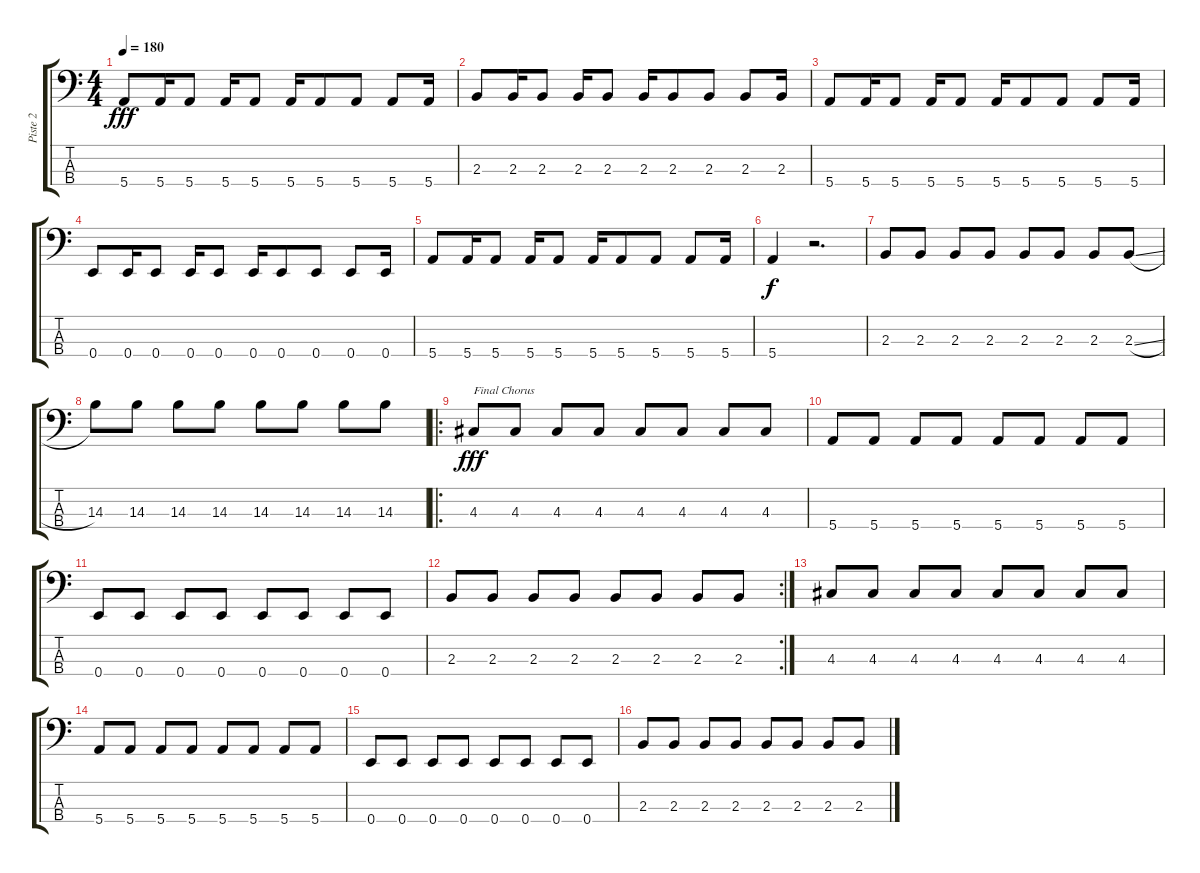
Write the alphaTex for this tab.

\track ("Piste 2" "Piste 2") {instrument electricbassfinger}
\staff {score tabs}
\tuning (G2 D2 A1 E1) {hide}
\ts (4 4)
\tempo 180
\clef f4
\ks c
5.4.8{dy fff} 5.4.16 5.4.8 5.4.16 5.4.8 5.4.16 5.4.8 5.4.8 5.4.8 5.4.16 |
2.3.8 2.3.16 2.3.8 2.3.16 2.3.8 2.3.16 2.3.8 2.3.8 2.3.8 2.3.16 |
5.4.8 5.4.16 5.4.8 5.4.16 5.4.8 5.4.16 5.4.8 5.4.8 5.4.8 5.4.16 |
0.4.8 0.4.16 0.4.8 0.4.16 0.4.8 0.4.16 0.4.8 0.4.8 0.4.8 0.4.16 |
5.4.8 5.4.16 5.4.8 5.4.16 5.4.8 5.4.16 5.4.8 5.4.8 5.4.8 5.4.16 |
5.4.4{dy f} r.2{d} |
2.3.8 2.3.8 2.3.8 2.3.8 2.3.8 2.3.8 2.3.8 2.3{sl}.8 |
14.3.8 14.3.8 14.3.8 14.3.8 14.3.8 14.3.8 14.3.8 14.3.8 |
\ro
4.3.8{txt "Final Chorus" dy fff} 4.3.8 4.3.8 4.3.8 4.3.8 4.3.8 4.3.8 4.3.8 |
5.4.8 5.4.8 5.4.8 5.4.8 5.4.8 5.4.8 5.4.8 5.4.8 |
0.4.8 0.4.8 0.4.8 0.4.8 0.4.8 0.4.8 0.4.8 0.4.8 |
\rc 2
2.3.8 2.3.8 2.3.8 2.3.8 2.3.8 2.3.8 2.3.8 2.3.8 |
4.3.8 4.3.8 4.3.8 4.3.8 4.3.8 4.3.8 4.3.8 4.3.8 |
5.4.8 5.4.8 5.4.8 5.4.8 5.4.8 5.4.8 5.4.8 5.4.8 |
0.4.8 0.4.8 0.4.8 0.4.8 0.4.8 0.4.8 0.4.8 0.4.8 |
2.3.8 2.3.8 2.3.8 2.3.8 2.3.8 2.3.8 2.3.8 2.3.8
